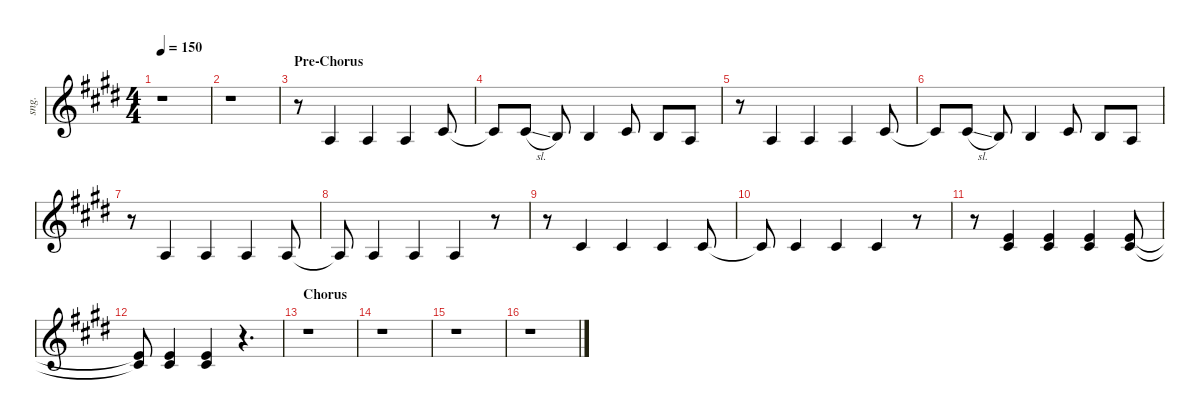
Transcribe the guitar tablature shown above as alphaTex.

\defaultSystemsLayout 4
\hideDynamics
\bracketExtendMode nobrackets
\otherSystemsTrackNameOrientation horizontal
\track ("Backing Vocals - G. \"Sting\" Summers" "sng.") {instrument lead6voice}
\staff {score}
\tuning (E4 B3 G3 D3 A2 E2)
\ts (4 4)
\tempo 150
\clef g2
\ks c#minor
r.1{dy mf beam Down} |
r.1{beam Down} |
\section ("" "Pre-Chorus")
r.8{beam Down} 2.3{acc forcenatural}.4{beam Up} 2.3{acc forcenatural}.4{beam Up} 2.3{acc forcenatural}.4{beam Up} 2.2{acc #}.8{beam Up} |
2.2{t acc #}.8{beam Up} 6.3{sl acc #}.8{beam Up} 4.3{acc forcenatural}.8{beam Up} 4.3{acc forcenatural}.4{beam Up} 2.2{acc #}.8{beam Up} 4.3{acc forcenatural}.8{beam Up} 2.3{acc forcenatural}.8{beam Up} |
r.8{beam Down} 2.3{acc forcenatural}.4{beam Up} 2.3{acc forcenatural}.4{beam Up} 2.3{acc forcenatural}.4{beam Up} 2.2{acc #}.8{beam Up} |
2.2{t acc #}.8{beam Up} 6.3{sl acc #}.8{beam Up} 4.3{acc forcenatural}.8{beam Up} 4.3{acc forcenatural}.4{beam Up} 2.2{acc #}.8{beam Up} 4.3{acc forcenatural}.8{beam Up} 2.3{acc forcenatural}.8{beam Up} |
r.8{beam Down} 2.3{acc forcenatural}.4{beam Up} 2.3{acc forcenatural}.4{beam Up} 2.3{acc forcenatural}.4{beam Up} 2.3{acc forcenatural}.8{beam Up} |
2.3{t acc forcenatural}.8{beam Up} 2.3{acc forcenatural}.4{beam Up} 2.3{acc forcenatural}.4{beam Up} 2.3{acc forcenatural}.4{beam Up} r.8{beam Up} |
r.8{beam Down} 2.2{acc #}.4{beam Up} 2.2{acc #}.4{beam Up} 2.2{acc #}.4{beam Up} 2.2{acc #}.8{beam Up} |
2.2{t acc #}.8{beam Up} 2.2{acc #}.4{beam Up} 2.2{acc #}.4{beam Up} 2.2{acc #}.4{beam Up} r.8{beam Up} |
r.8{beam Down} (0.1{acc forcenatural} 2.2{acc #}).4{beam Up} (0.1{acc forcenatural} 2.2{acc #}).4{beam Up} (0.1{acc forcenatural} 2.2{acc #}).4{beam Up} (0.1{acc forcenatural} 2.2{acc #}).8{beam Up} |
(0.1{t acc forcenatural} 2.2{t acc #}).8{beam Up} (2.2{acc #} 0.1{acc forcenatural}).4{beam Up} (2.2{acc #} 0.1{acc forcenatural}).4{beam Up} r.4{d beam Up} |
\section ("" "Chorus")
r.1{beam Down} |
r.1{beam Down} |
r.1{beam Down} |
r.1{beam Down}
